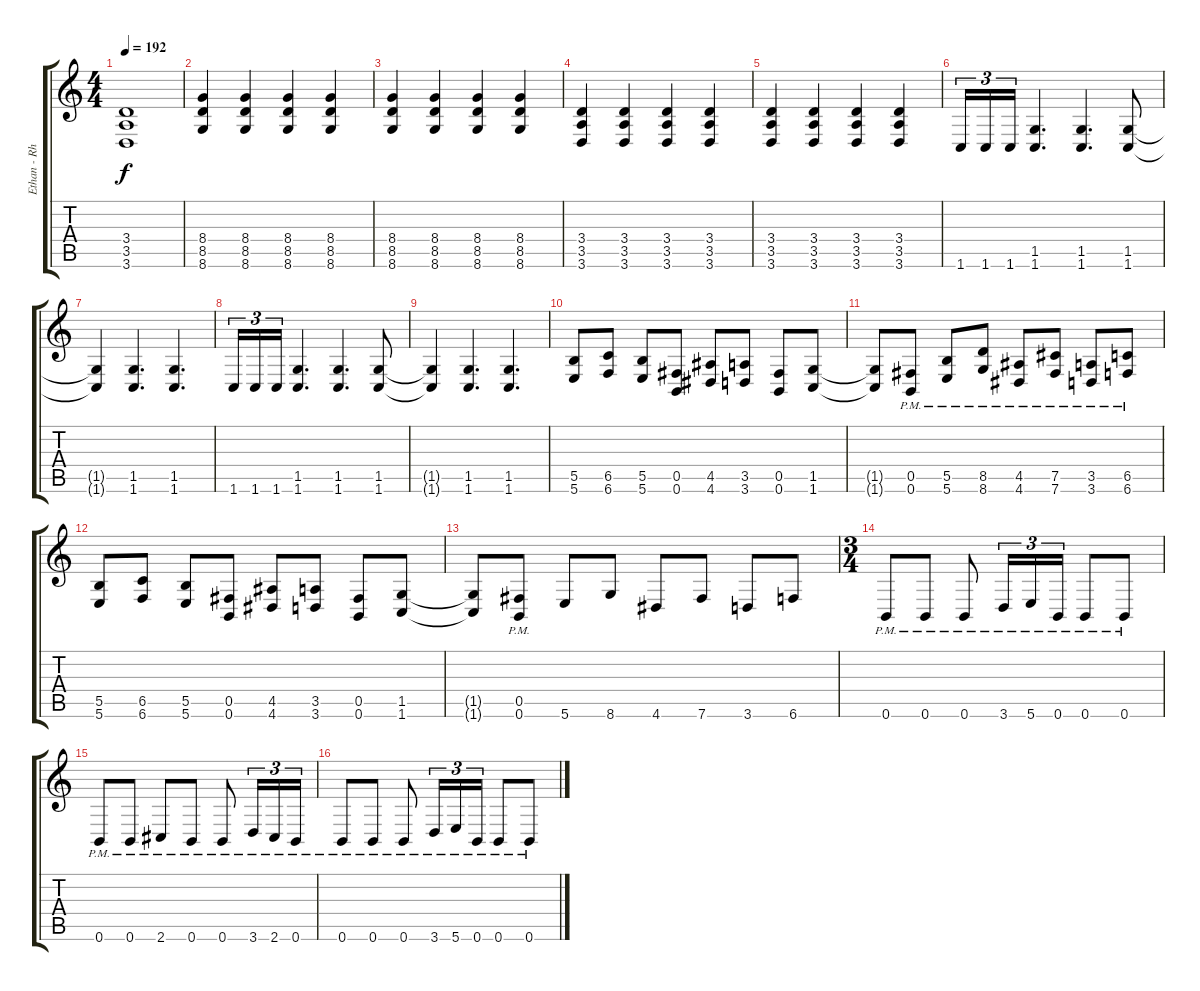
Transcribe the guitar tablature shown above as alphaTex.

\track ("Ethan - Rhythm" "Ethan - Rh") {instrument distortionguitar}
\staff {score tabs}
\tuning (Db4 Ab3 E3 B2 Gb2 B1) {hide}
\ts (4 4)
\tempo 192
\clef g2
\ks c
(3.4 3.5 3.6).1{dy f} |
(8.4 8.5 8.6).4 (8.4 8.5 8.6).4 (8.4 8.5 8.6).4 (8.4 8.5 8.6).4 |
(8.4 8.5 8.6).4 (8.4 8.5 8.6).4 (8.4 8.5 8.6).4 (8.4 8.5 8.6).4 |
(3.4 3.5 3.6).4 (3.4 3.5 3.6).4 (3.4 3.5 3.6).4 (3.4 3.5 3.6).4 |
(3.4 3.5 3.6).4 (3.4 3.5 3.6).4 (3.4 3.5 3.6).4 (3.4 3.5 3.6).4 |
1.6.16{tu (3 2)} 1.6.16{tu (3 2)} 1.6.16{tu (3 2)} (1.5 1.6).4{d} (1.5 1.6).4{d} (1.5 1.6).8 |
(1.5{t} 1.6{t}).4 (1.5 1.6).4{d} (1.5 1.6).4{d} |
1.6.16{tu (3 2)} 1.6.16{tu (3 2)} 1.6.16{tu (3 2)} (1.5 1.6).4{d} (1.5 1.6).4{d} (1.5 1.6).8 |
(1.5{t} 1.6{t}).4 (1.5 1.6).4{d} (1.5 1.6).4{d} |
(5.5 5.6).8 (6.5 6.6).8 (5.5 5.6).8 (0.5 0.6).8 (4.5 4.6).8 (3.5 3.6).8 (0.5 0.6).8 (1.5 1.6).8 |
(1.5{t} 1.6{t}).8 (0.5{pm} 0.6{pm}).8 (5.5{pm} 5.6{pm}).8 (8.5{pm} 8.6{pm}).8 (4.5{pm} 4.6{pm}).8 (7.5{pm} 7.6{pm}).8 (3.5{pm} 3.6{pm}).8 (6.5{pm} 6.6{pm}).8 |
(5.5 5.6).8 (6.5 6.6).8 (5.5 5.6).8 (0.5 0.6).8 (4.5 4.6).8 (3.5 3.6).8 (0.5 0.6).8 (1.5 1.6).8 |
(1.5{t} 1.6{t}).8 (0.5{pm} 0.6{pm}).8 5.6.8 8.6.8 4.6.8 7.6.8 3.6.8 6.6.8 |
\ts (3 4)
0.6{pm}.8 0.6{pm}.8 0.6{pm}.8 3.6{pm}.16{tu (3 2)} 5.6{pm}.16{tu (3 2)} 0.6{pm}.16{tu (3 2)} 0.6{pm}.8 0.6{pm}.8 |
0.6{pm}.8 0.6{pm}.8 2.6{pm}.8 0.6{pm}.8 0.6{pm}.8 3.6{pm}.16{tu (3 2)} 2.6{pm}.16{tu (3 2)} 0.6{pm}.16{tu (3 2)} |
0.6{pm}.8 0.6{pm}.8 0.6{pm}.8 3.6{pm}.16{tu (3 2)} 5.6{pm}.16{tu (3 2)} 0.6{pm}.16{tu (3 2)} 0.6{pm}.8 0.6{pm}.8
